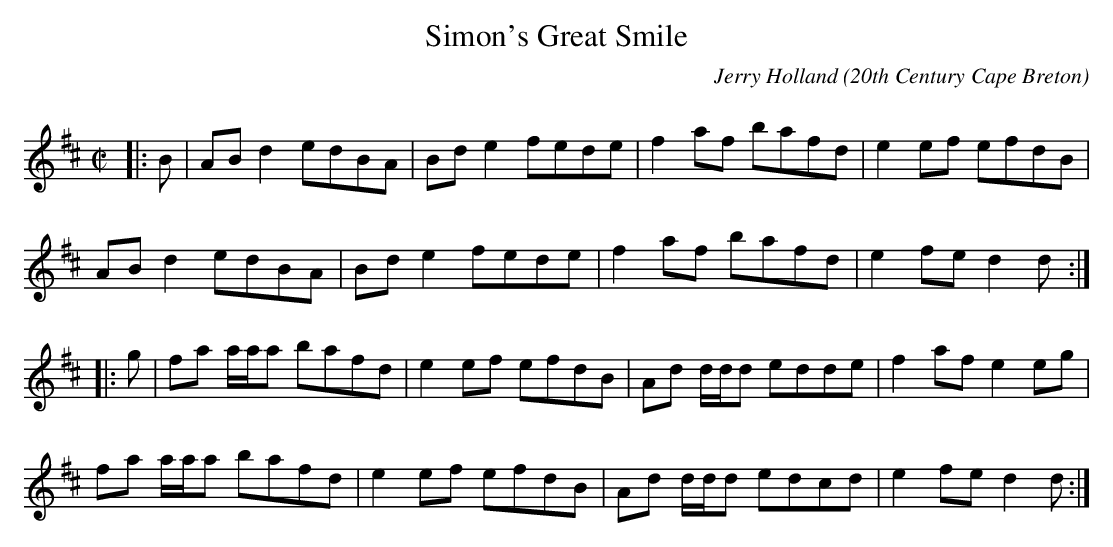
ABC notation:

X:1
T:Simon's Great Smile
C:Jerry Holland
O:20th Century Cape Breton
Q:333
L:1/8
M:C|
K:D
|:B|AB d2 edBA|Bd e2 fede|f2 af bafd|e2 ef efdB|!
AB d2 edBA|Bd e2 fede|f2 af bafd|e2 fe d2 d:|!
|:g|fa a/a/a bafd|e2 ef efdB|Ad d/d/d edde|f2 af e2 eg|!
fa a/a/a bafd|e2 ef efdB|Ad d/d/d edcd|e2 fe d2 d:|!
